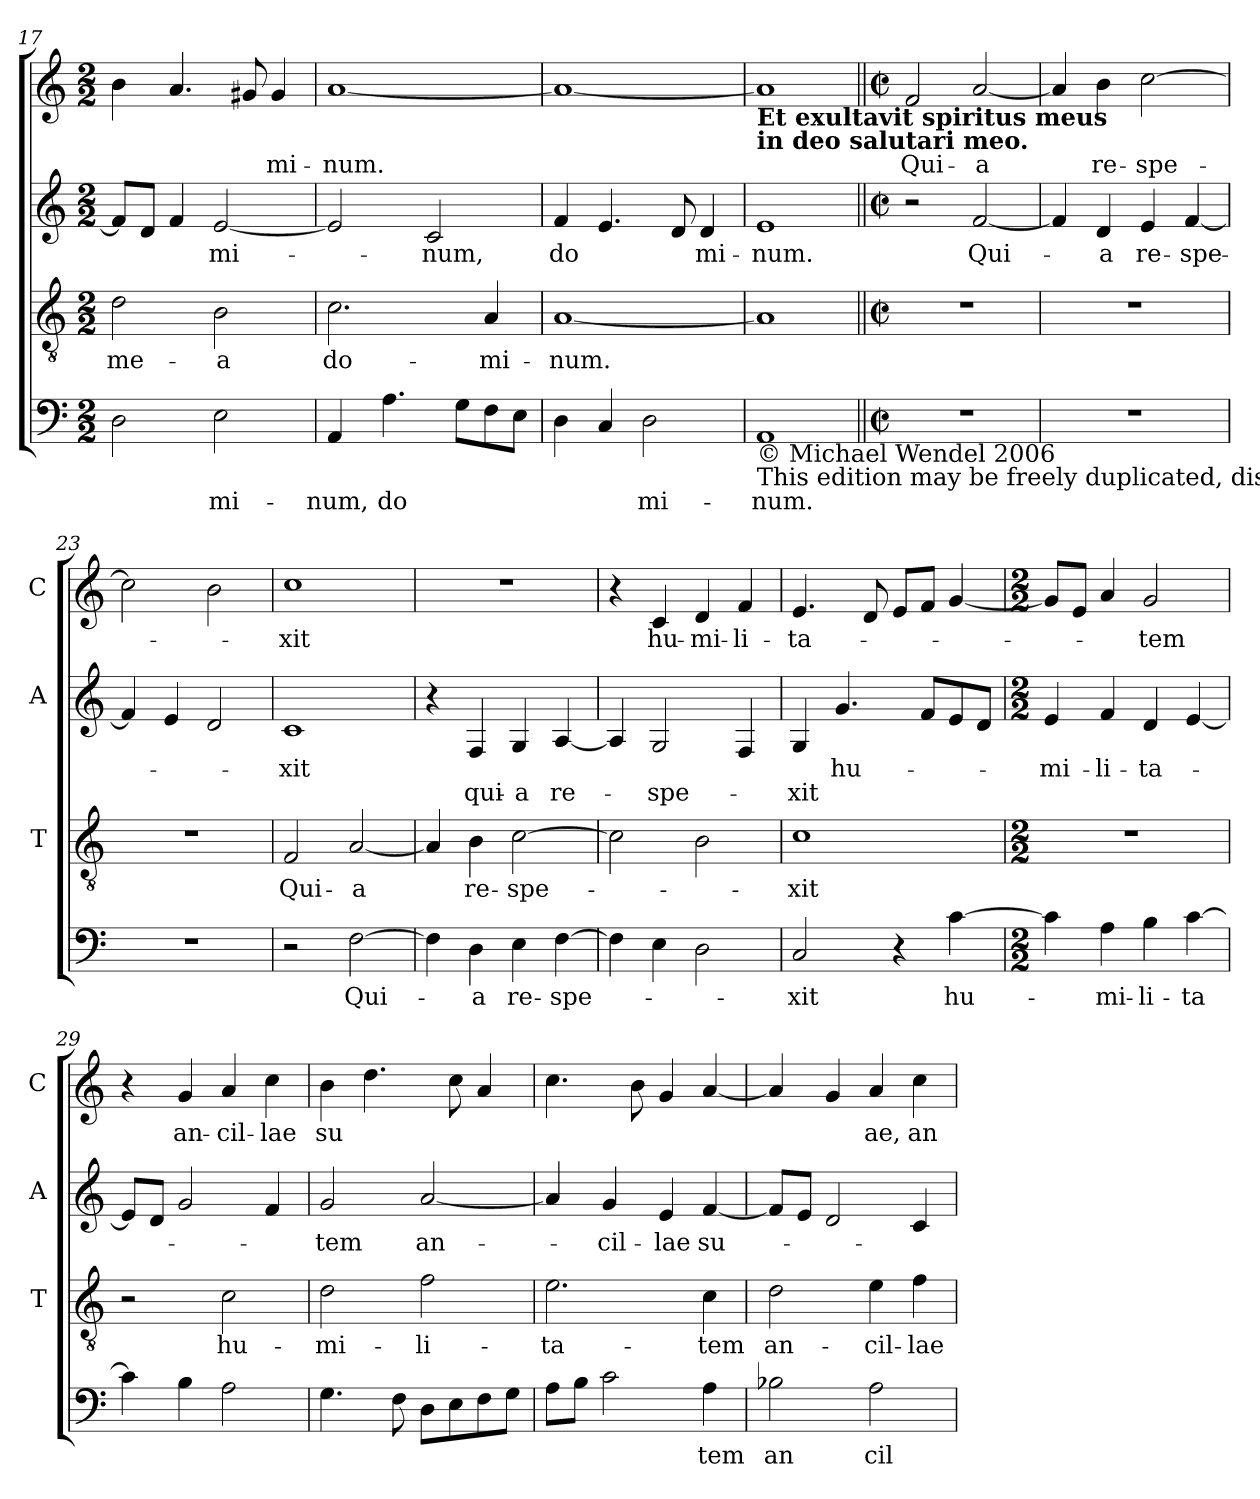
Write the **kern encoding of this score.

**kern	**text	**kern	**text	**kern	**text	**text	**kern	**text
*part4	*part4	*part3	*part3	*part2	*part2	*part2	*part1	*part1
*staff4	*staff4	*staff3	*staff3	*staff2	*staff2	*staff2	*staff1	*staff1
*	*	*I'T	*	*I'A	*	*	*I'C	*
*clefF4	*	*clefGv2	*	*clefG2	*	*	*clefG2	*
*k[]	*	*k[]	*	*k[]	*	*	*k[]	*
*C:	*	*C:	*	*C:	*	*	*C:	*
*M2/2	*	*M2/2	*	*M2/2	*	*	*M2/2	*
=17	=17	=17	=17	=17	=17	=17	=17	=17
!	!	!	!LO:LY:b	!	!	!	!	!
2D\	.	2d\	me-	8f/L]	.	.	4b\	.
.	.	.	.	8d/J	.	.	.	.
.	.	.	.	4f/	.	.	4.a/	.
!	!LO:LY:b	!	!LO:LY:b	!	!LO:LY:b	!	!	!
2E\	-mi-	2B\	-a	[2e/	mi-	.	.	.
.	.	.	.	.	.	.	8g#/	.
!	!	!	!	!	!	!	!	!LO:LY:b
.	.	.	.	.	.	.	4g#/	-mi-
!!LO:LB:g=z
=18	=18	=18	=18	=18	=18	=18	=18	=18
!	!LO:LY:b	!	!LO:LY:b	!	!	!	!	!LO:LY:b
4AA/	-­num,	2.c\	do-	2e/]	.	.	[1a	-­num.
!	!LO:LY:b	!	!	!	!	!	!	!
4.A\	do	.	.	.	.	.	.	.
!	!	!	!	!	!LO:LY:b	!	!	!
.	.	.	.	2c/	-num,	.	.	.
8G\L	.	.	.	.	.	.	.	.
!	!	!	!LO:LY:b	!	!	!	!	!
8F\	.	4A/	-mi-	.	.	.	.	.
8E\J	.	.	.	.	.	.	.	.
=19	=19	=19	=19	=19	=19	=19	=19	=19
!	!	!	!LO:LY:b	!	!LO:LY:b	!	!	!
4D\	.	[1A	-num.	4f/	do	.	1a_	.
4C/	.	.	.	4.e/	.	.	.	.
!	!LO:LY:b	!	!	!	!	!	!	!
2D\	mi-	.	.	.	.	.	.	.
.	.	.	.	8d/	.	.	.	.
!	!	!	!	!	!LO:LY:b	!	!	!
.	.	.	.	4d/	mi-	.	.	.
=20	=20	=20	=20	=20	=20	=20	=20	=20
!	!	!	!	!	!	!	!LO:TX:b:B:t=Et exultavit spiritus meus\nin deo salutari meo.	!
!LO:TX:b:t=© Michael Wendel 2006\nThis edition may be freely duplicated, distributed, performed or recorded for non-profit performance or use.	!	!	!	!	!	!	!	!
!	!LO:LY:b	!	!	!	!LO:LY:b	!	!	!
1AA	-num.	1A]	.	1e	-num.	.	1a]	.
!!LO:PB:g=z
=21||	=21||	=21||	=21||	=21||	=21||	=21||	=21||	=21||
*M2/2	*	*M2/2	*	*M2/2	*	*	*M2/2	*
*met(c|)	*	*met(c|)	*	*met(c|)	*	*	*met(c|)	*
!	!	!	!	!	!	!	!	!LO:LY:b
1r	.	1r	.	2r	.	.	2f/	Qui-
!	!	!	!	!	!LO:LY:b	!	!	!LO:LY:b
.	.	.	.	[2f/	Qui-	.	[2a/	-a
=22	=22	=22	=22	=22	=22	=22	=22	=22
1r	.	1r	.	4f/]	.	.	4a/]	.
!	!	!	!	!	!LO:LY:b	!	!	!LO:LY:b
.	.	.	.	4d/	-a	.	4b\	re-
!	!	!	!	!	!LO:LY:b	!	!	!LO:LY:b
.	.	.	.	4e/	re-	.	[2cc\	-spe-
!	!	!	!	!	!LO:LY:b	!	!	!
.	.	.	.	[4f/	-spe-	.	.	.
=23	=23	=23	=23	=23	=23	=23	=23	=23
1r	.	1r	.	4f/]	.	.	2cc\]	.
.	.	.	.	4e/	.	.	.	.
.	.	.	.	2d/	.	.	2b\	.
=24	=24	=24	=24	=24	=24	=24	=24	=24
!	!	!	!LO:LY:b	!	!LO:LY:b	!	!	!LO:LY:b
2r	.	2F/	Qui-	1c	-xit	.	1cc	-xit
!	!LO:LY:b	!	!LO:LY:b	!	!	!	!	!
[2F\	Qui-	[2A/	-a	.	.	.	.	.
=25	=25	=25	=25	=25	=25	=25	=25	=25
4F\]	.	4A/]	.	4r	.	.	1r	.
!	!LO:LY:b	!	!LO:LY:b	!	!	!LO:LY:b	!	!
4D\	-a	4B\	re-	4F/	.	qui-	.	.
!	!LO:LY:b	!	!LO:LY:b	!	!	!LO:LY:b	!	!
4E\	re-	[2c\	-spe-	4G/	.	-a	.	.
!	!LO:LY:b	!	!	!	!	!LO:LY:b	!	!
[4F\	-spe-	.	.	[4A/	.	re-	.	.
=26	=26	=26	=26	=26	=26	=26	=26	=26
4F\]	.	2c\]	.	4A/]	.	.	4r	.
!	!	!	!	!	!	!LO:LY:b	!	!LO:LY:b
4E\	.	.	.	2G/	.	-spe-	4c/	hu-
!	!	!	!	!	!	!	!	!LO:LY:b
2D\	.	2B\	.	.	.	.	4d/	-mi-
!	!	!	!	!	!	!	!	!LO:LY:b
.	.	.	.	4F/	.	.	4f/	-li-
=27	=27	=27	=27	=27	=27	=27	=27	=27
!	!LO:LY:b	!	!LO:LY:b	!	!	!LO:LY:b	!	!LO:LY:b
2C/	-xit	1c	-xit	4G/	.	-xit	4.e/	-ta-
!	!	!	!	!	!LO:LY:b	!	!	!
.	.	.	.	4.g/	hu-	.	.	.
.	.	.	.	.	.	.	8d/	.
4r	.	.	.	.	.	.	8e/L	.
.	.	.	.	8f/L	.	.	8f/J	.
!	!LO:LY:b	!	!	!	!	!	!	!
[4c\	hu-	.	.	8e/	.	.	[4g/	.
.	.	.	.	8d/J	.	.	.	.
!!LO:LB:g=z
=28	=28	=28	=28	=28	=28	=28	=28	=28
*M2/2	*	*M2/2	*	*M2/2	*	*	*M2/2	*
!	!	!	!	!	!LO:LY:b	!	!	!
4c\]	.	1r	.	4e/	-­mi-	.	8g/L]	.
.	.	.	.	.	.	.	8e/J	.
!	!LO:LY:b	!	!	!	!LO:LY:b	!	!	!
4A\	-mi-	.	.	4f/	-li-	.	4a/	.
!	!LO:LY:b	!	!	!	!LO:LY:b	!	!	!LO:LY:b
4B\	-li-	.	.	4d/	-ta-	.	2g/	-tem
!	!LO:LY:b	!	!	!	!	!	!	!
[4c\	-ta	.	.	[4e/	.	.	.	.
=29	=29	=29	=29	=29	=29	=29	=29	=29
4c\]	.	2r	.	8e/L]	.	.	4r	.
.	.	.	.	8d/J	.	.	.	.
!	!	!	!	!	!	!	!	!LO:LY:b
4B\	.	.	.	2g/	.	.	4g/	an-
!	!	!	!LO:LY:b	!	!	!	!	!LO:LY:b
2A\	.	2c\	hu-	.	.	.	4a/	-cil-
!	!	!	!	!	!	!	!	!LO:LY:b
.	.	.	.	4f/	.	.	4cc\	-lae
=30	=30	=30	=30	=30	=30	=30	=30	=30
!	!	!	!LO:LY:b	!	!LO:LY:b	!	!	!LO:LY:b
4.G\	.	2d\	-mi-	2g/	-tem	.	4b\	su
.	.	.	.	.	.	.	4.dd\	.
8F\	.	.	.	.	.	.	.	.
!	!	!	!LO:LY:b	!	!LO:LY:b	!	!	!
8D\L	.	2f\	-li-	[2a/	an-	.	.	.
8E\	.	.	.	.	.	.	8cc\	.
8F\	.	.	.	.	.	.	4a/	.
8G\J	.	.	.	.	.	.	.	.
=31	=31	=31	=31	=31	=31	=31	=31	=31
!	!	!	!LO:LY:b	!	!	!	!	!
8A\L	.	2.e\	-ta-	4a/]	.	.	4.cc\	.
8B\J	.	.	.	.	.	.	.	.
!	!	!	!	!	!LO:LY:b	!	!	!
2c\	.	.	.	4g/	-cil-	.	.	.
.	.	.	.	.	.	.	8b\	.
!	!	!	!	!	!LO:LY:b	!	!	!
.	.	.	.	4e/	-lae	.	4g/	.
!	!LO:LY:b	!	!LO:LY:b	!	!LO:LY:b	!	!	!
4A\	tem	4c\	-tem	[4f/	su-	.	[4a/	.
=32	=32	=32	=32	=32	=32	=32	=32	=32
!	!LO:LY:b	!	!LO:LY:b	!	!	!	!	!
2B-\	an	2d\	an-	8f/L]	.	.	4a/]	.
.	.	.	.	8e/J	.	.	.	.
.	.	.	.	2d/	.	.	4g/	.
!	!LO:LY:b	!	!LO:LY:b	!	!	!	!	!LO:LY:b
2A\	cil-	4e\	-cil-	.	.	.	4a/	ae,
!	!	!	!LO:LY:b	!	!	!	!	!LO:LY:b
.	.	4f\	-lae	4c/	.	.	4cc\	an-
=	=	=	=	=	=	=	=	=
*-	*-	*-	*-	*-	*-	*-	*-	*-
